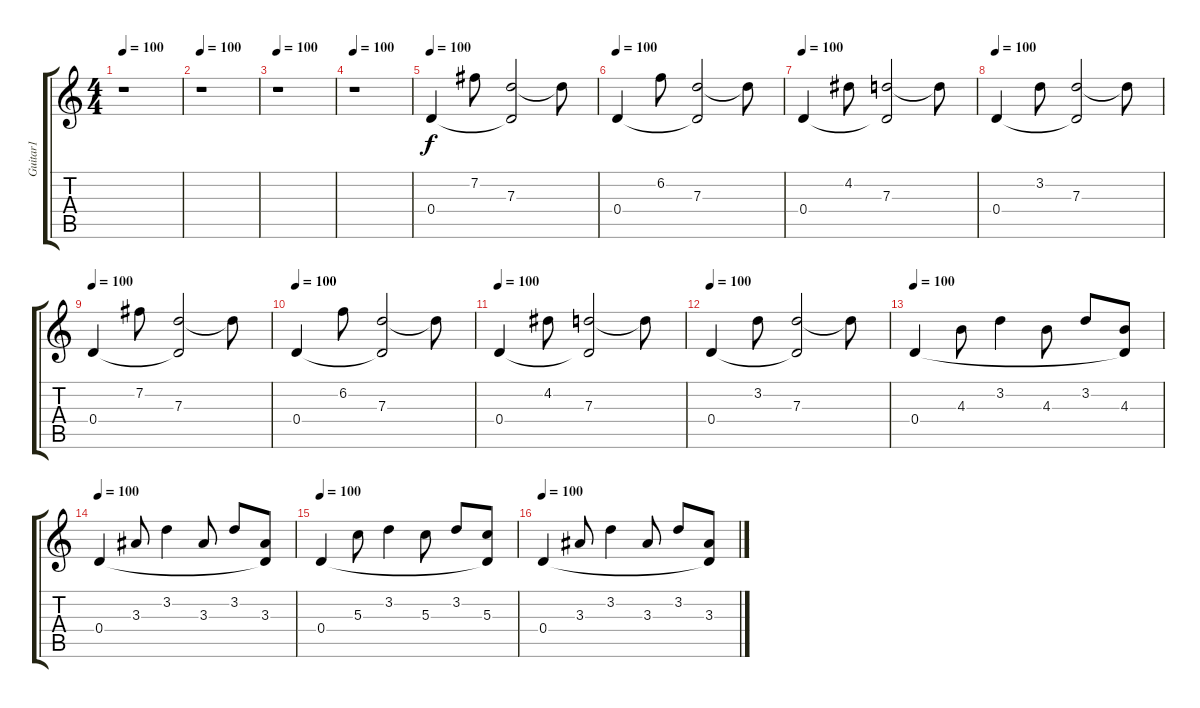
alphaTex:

\track ("Guitar1" "Guitar1") {instrument distortionguitar}
\staff {score tabs}
\tuning (E4 B3 G3 D3 A2 D2) {hide}
\ts (4 4)
\tempo 100
\clef g2
\ks c
r.1{dy f} |
\tempo 100
r.1 |
\tempo 100
r.1 |
\tempo 100
r.1 |
\tempo 100
0.4.4{instrument electricguitarclean} 7.2.8 (7.3 0.4{t}).2 7.3{t}.8 |
\tempo 100
0.4.4{instrument electricguitarclean} 6.2.8 (7.3 0.4{t}).2 7.3{t}.8 |
\tempo 100
0.4.4{instrument electricguitarclean} 4.2.8 (7.3 0.4{t}).2 7.3{t}.8 |
\tempo 100
0.4.4{instrument electricguitarclean} 3.2.8 (7.3 0.4{t}).2 7.3{t}.8 |
\tempo 100
0.4.4{instrument electricguitarclean} 7.2.8 (7.3 0.4{t}).2 7.3{t}.8 |
\tempo 100
0.4.4{instrument electricguitarclean} 6.2.8 (7.3 0.4{t}).2 7.3{t}.8 |
\tempo 100
0.4.4{instrument electricguitarclean} 4.2.8 (7.3 0.4{t}).2 7.3{t}.8 |
\tempo 100
0.4.4{instrument electricguitarclean} 3.2.8 (7.3 0.4{t}).2 7.3{t}.8 |
\tempo 100
0.4.4{instrument electricguitarclean} 4.3.8 3.2.4 4.3.8 3.2.8 (4.3 0.4{t}).8 |
\tempo 100
0.4.4{instrument electricguitarclean} 3.3.8 3.2.4 3.3.8 3.2.8 (3.3 0.4{t}).8 |
\tempo 100
0.4.4{instrument electricguitarclean} 5.3.8 3.2.4 5.3.8 3.2.8 (5.3 0.4{t}).8 |
\tempo 100
0.4.4{instrument electricguitarclean} 3.3.8 3.2.4 3.3.8 3.2.8 (3.3 0.4{t}).8
